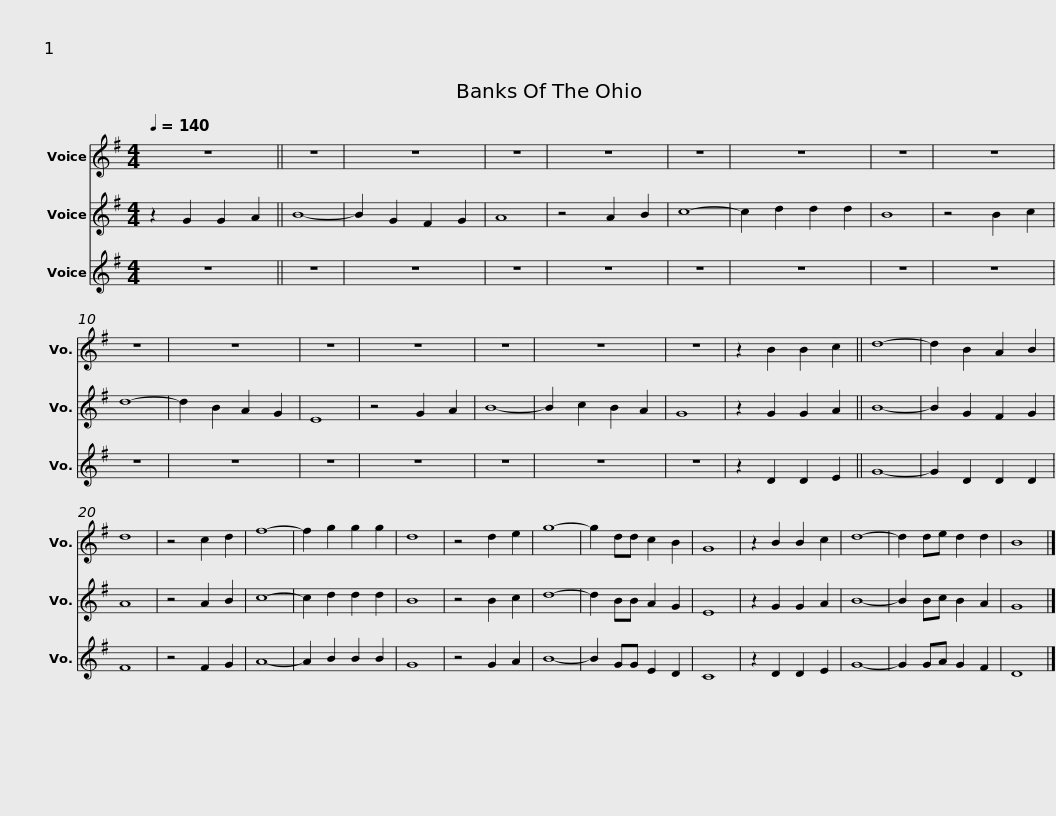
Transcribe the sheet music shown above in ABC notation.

X:1
%%score 1 2 3
L:1/8
Q:1/4=140
M:4/4
I:linebreak $
K:G
V:1 treble
V:2 treble
V:3 treble
V:1
 z8 || z8 | z8 | z8 | z8 | %5
 z8 | z8 | z8 | z8 | z8 | %10
 z8 | z8 |$ z8 | z8 | z8 | %15
 z8 | z2 B2 B2 c2 || d8- | d2 B2 A2 B2 | d8 | %20
 z4 c2 d2 | f8- | f2 g2 g2 g2 | d8 | z4 d2 e2 |$ %25
 g8- | g2 dd c2 B2 | G8 | z2 B2 B2 c2 | d8- | %30
 d2 de d2 d2 | B8 |] %32
V:2
 z2 G2 G2 A2 || B8- | B2 G2 F2 G2 | A8 | z4 A2 B2 | %5
 c8- | c2 d2 d2 d2 | B8 | z4 B2 c2 | d8- | %10
 d2 B2 A2 G2 | E8 |$ z4 G2 A2 | B8- | B2 c2 B2 A2 | %15
 G8 | z2 G2 G2 A2 || B8- | B2 G2 F2 G2 | A8 | %20
 z4 A2 B2 | c8- | c2 d2 d2 d2 | B8 | z4 B2 c2 |$ %25
 d8- | d2 BB A2 G2 | E8 | z2 G2 G2 A2 | B8- | %30
 B2 Bc B2 A2 | G8 |] %32
V:3
 z8 || z8 | z8 | z8 | z8 | %5
 z8 | z8 | z8 | z8 | z8 | %10
 z8 | z8 |$ z8 | z8 | z8 | %15
 z8 | z2 D2 D2 E2 || G8- | G2 D2 D2 D2 | F8 | %20
 z4 F2 G2 | A8- | A2 B2 B2 B2 | G8 | z4 G2 A2 |$ %25
 B8- | B2 GG E2 D2 | C8 | z2 D2 D2 E2 | G8- | %30
 G2 GA G2 F2 | D8 |] %32
